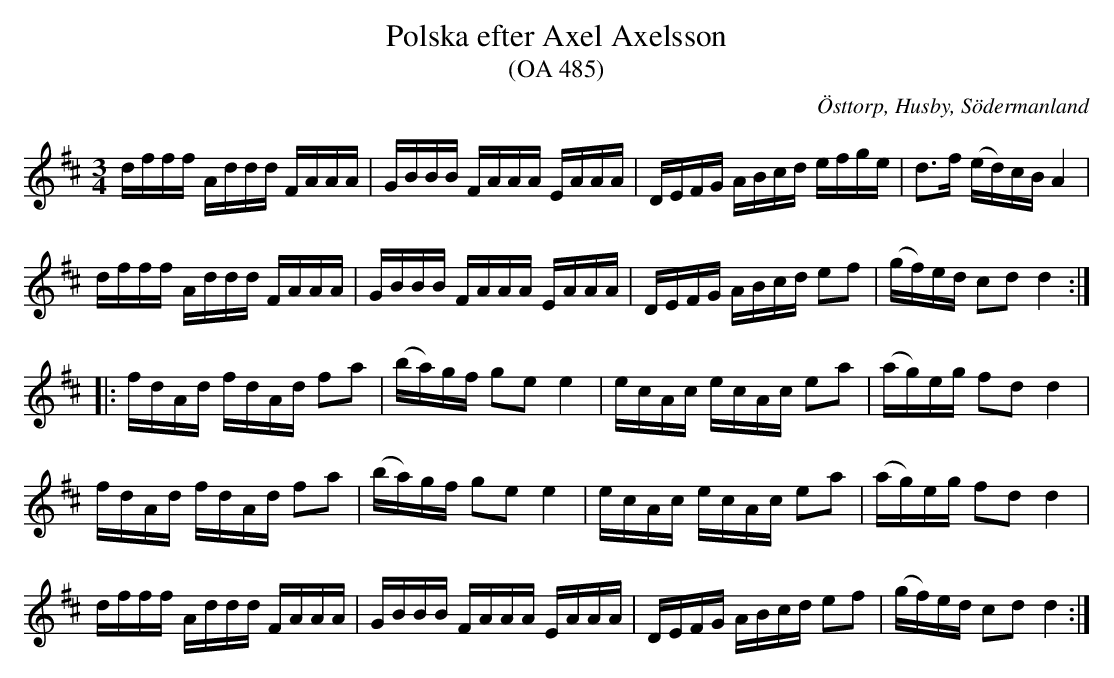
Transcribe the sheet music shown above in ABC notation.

X:1
T:Polska efter Axel Axelsson
T:(OA 485)
O:Östtorp, Husby, Södermanland
M:3/4
L:1/4
Q: 90
K:D
d/4f/4f/4f/4 A/4d/4d/4d/4 F/4A/4A/4A/4 | G/4B/4B/4B/4 F/4A/4A/4A/4 E/4A/4A/4A/4 | D/4E/4F/4G/4 A/4B/4c/4d/4 e/4f/4g/4e/4 | d/>f/ (e/4d/4)c/4B/4 A |
d/4f/4f/4f/4 A/4d/4d/4d/4 F/4A/4A/4A/4 | G/4B/4B/4B/4 F/4A/4A/4A/4 E/4A/4A/4A/4 | D/4E/4F/4G/4 A/4B/4c/4d/4 e/f/ | (g/4f/4)e/4d/4 c/d/ d ::
f/4d/4A/4d/4 f/4d/4A/4d/4 f/a/ | (b/4a/4)g/4f/4 g/e/ e | e/4c/4A/4c/4 e/4c/4A/4c/4 e/a/ | (a/4g/4)e/4g/4 f/d/ d |
f/4d/4A/4d/4 f/4d/4A/4d/4 f/a/ | (b/4a/4)g/4f/4 g/e/ e | e/4c/4A/4c/4 e/4c/4A/4c/4 e/a/ | (a/4g/4)e/4g/4 f/d/ d |
d/4f/4f/4f/4 A/4d/4d/4d/4 F/4A/4A/4A/4 | G/4B/4B/4B/4 F/4A/4A/4A/4 E/4A/4A/4A/4 | D/4E/4F/4G/4 A/4B/4c/4d/4 e/f/ | (g/4f/4)e/4d/4 c/d/ d :|
